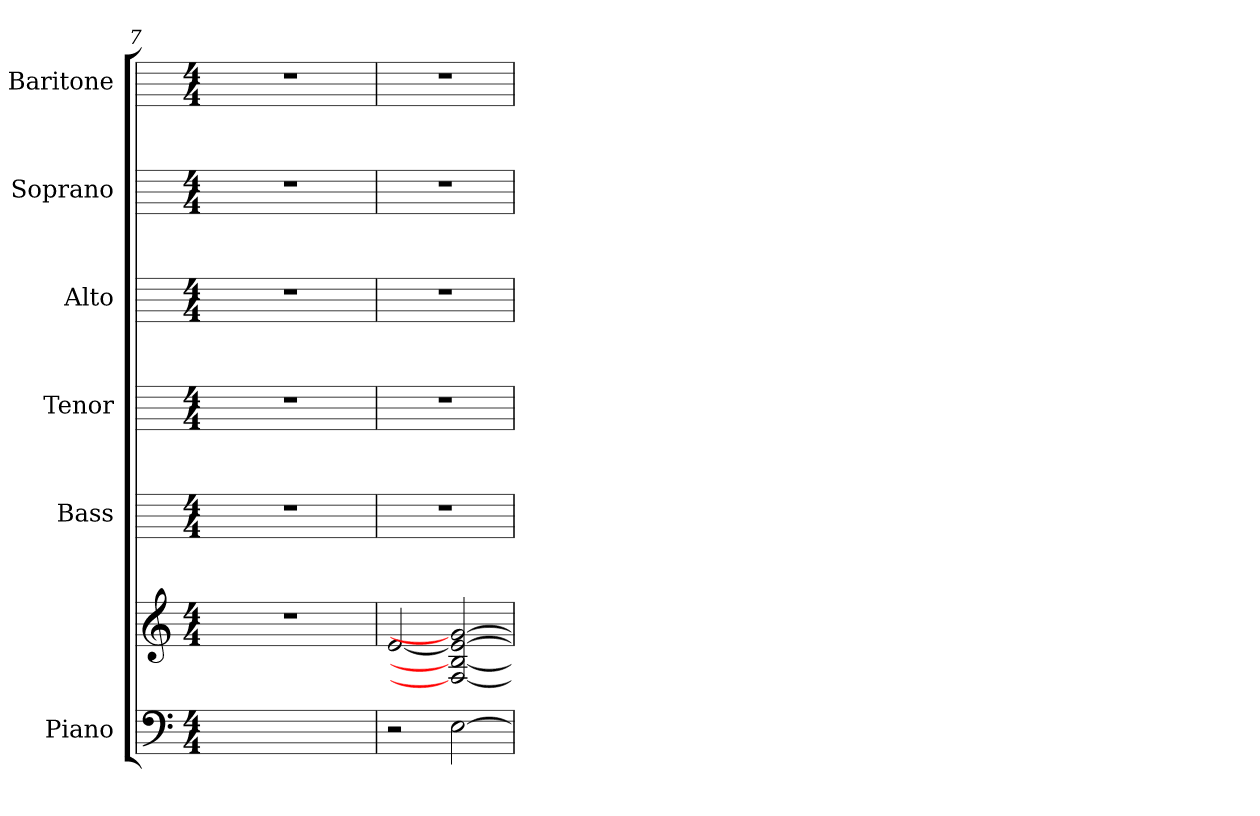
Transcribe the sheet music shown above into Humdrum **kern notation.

**kern	**kern	**kern	**kern	**kern	**kern	**kern
*part6	*part6	*part5	*part4	*part3	*part2	*part1
*staff7	*staff6	*staff5	*staff4	*staff3	*staff2	*staff1
*I"Piano	*	*I"Bass	*I"Tenor	*I"Alto	*I"Soprano	*I"Baritone
*	*	*I'B	*I'T	*I'A	*I'S	*
*clefF4	*clefG2	*	*	*	*	*
*k[]	*k[]	*	*	*	*	*
*C:	*C:	*	*	*	*	*
*M4/4	*M4/4	*M4/4	*M4/4	*M4/4	*M4/4	*M4/4
=7	=7	=7	=7	=7	=7	=7
4ryy	1r	1r	1r	1r	1r	1r
4ryy	.	.	.	.	.	.
4ryy	.	.	.	.	.	.
4ryy	.	.	.	.	.	.
=8	=8	=8	=8	=8	=8	=8
2r	[2e	1r	1r	1r	1r	1r
[2E	2F#_ 2B_ 2e_ 2g#_	.	.	.	.	.
=	=	=	=	=	=	=
*-	*-	*-	*-	*-	*-	*-
